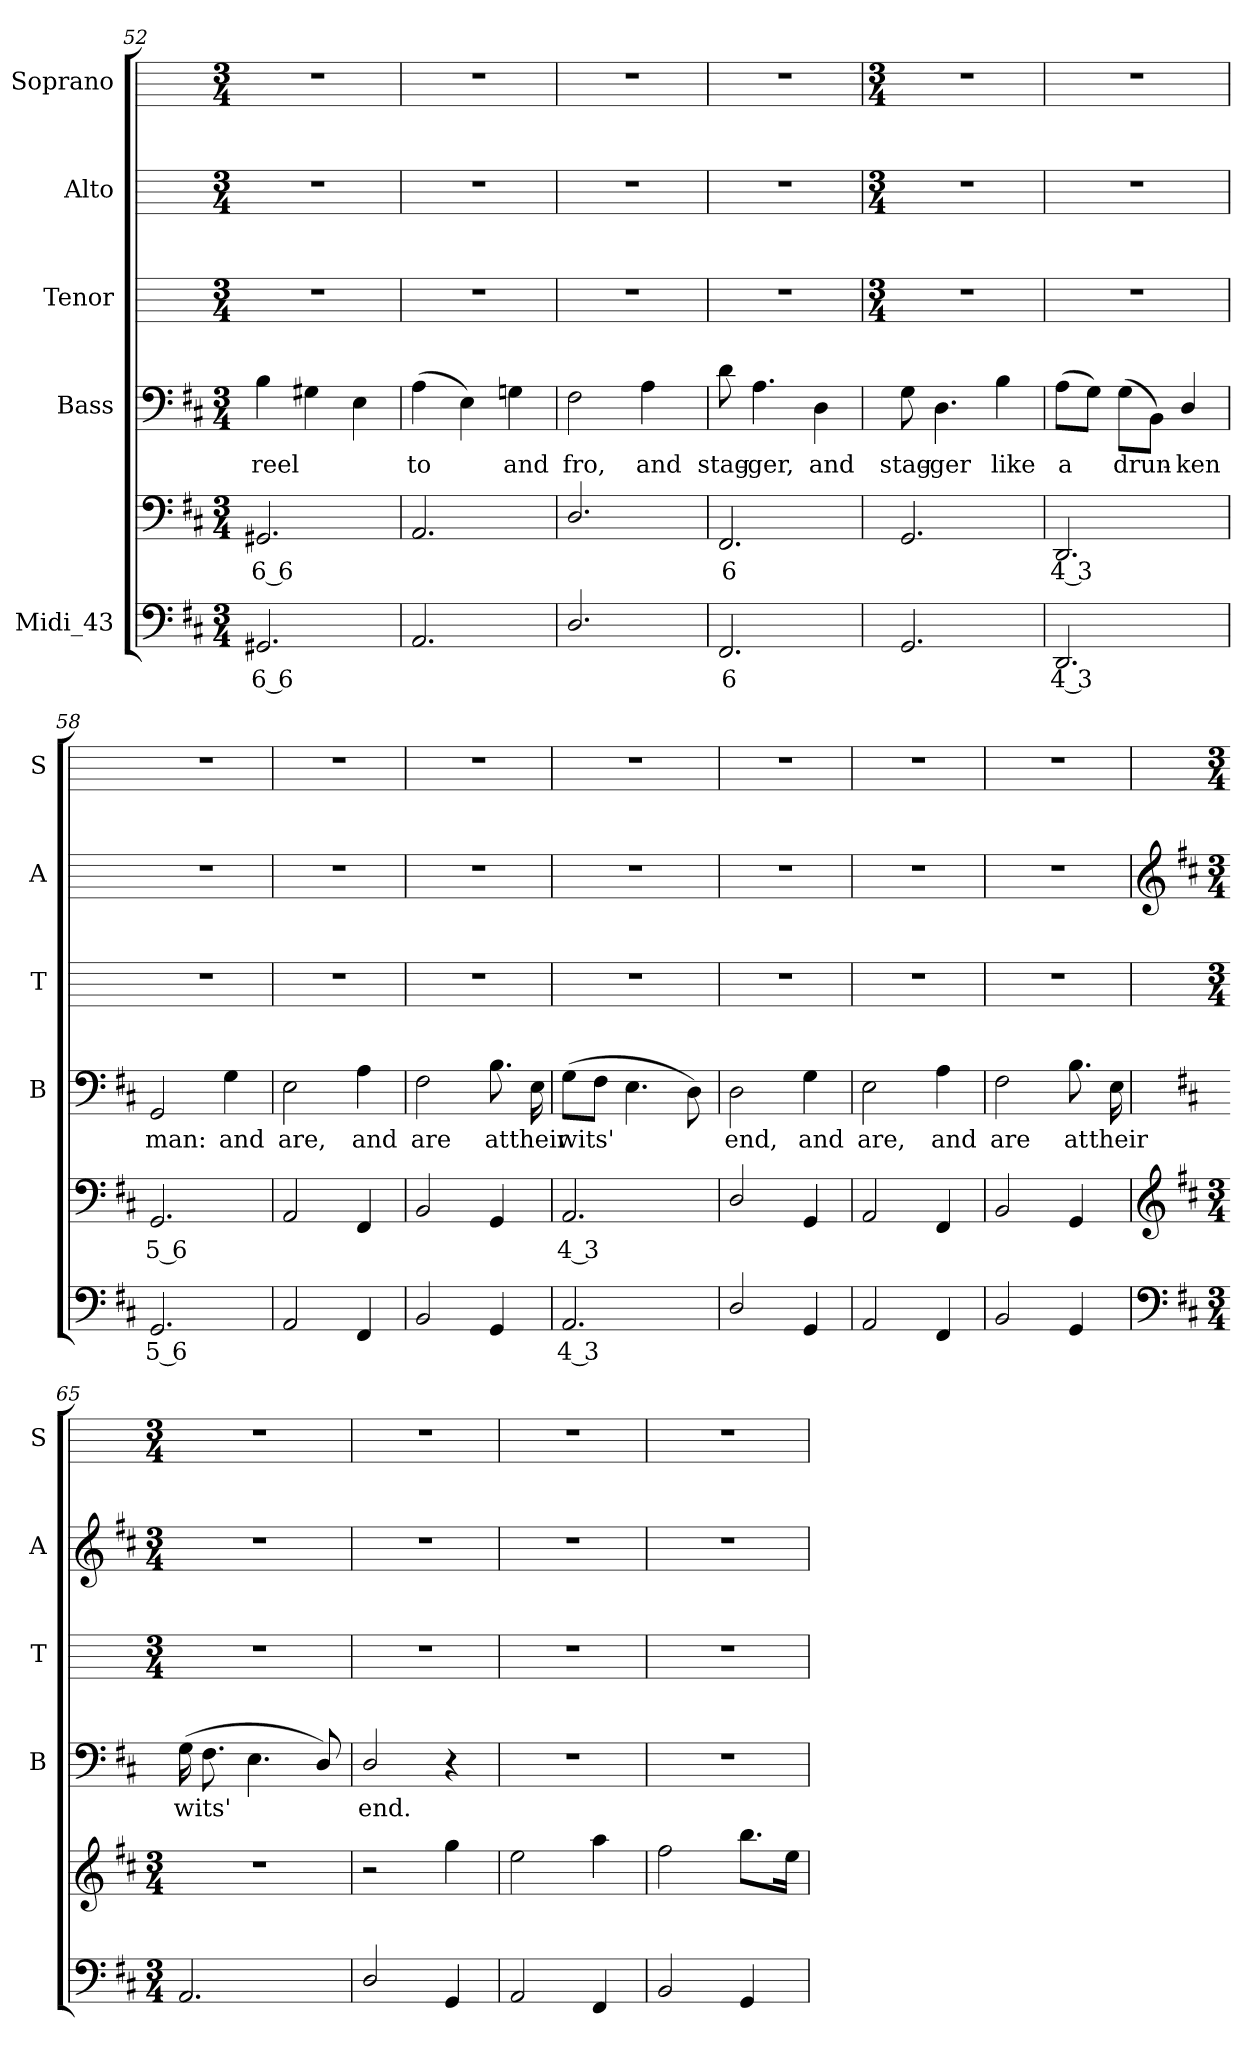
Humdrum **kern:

**kern	**text	**kern	**text	**kern	**text	**kern	**kern	**kern
*part5	*part5	*part5	*part5	*part4	*part4	*part3	*part2	*part1
*staff6	*staff6	*staff5	*staff5	*staff4	*staff4	*staff3	*staff2	*staff1
*I"Midi_43	*	*	*	*I"Bass	*	*I"Tenor	*I"Alto	*I"Soprano
*	*	*	*	*I'B	*	*I'T	*I'A	*I'S
*	*	*clefF4	*	*clefF4	*	*	*	*
*k[f#c#]	*	*k[f#c#]	*	*k[f#c#]	*	*	*	*
*D:	*	*D:	*	*D:	*	*	*	*
*M3/4	*	*M3/4	*	*M3/4	*	*M3/4	*M3/4	*M3/4
=52	=52	=52	=52	=52	=52	=52	=52	=52
!	!LO:LY:b	!	!LO:LY:b	!	!LO:LY:b	!	!	!
2.GG#X	6 6	2.GG#X	6 6	4B	reel	2.r	2.r	2.r
.	.	.	.	4G#X	.	.	.	.
.	.	.	.	4E	.	.	.	.
=53	=53	=53	=53	=53	=53	=53	=53	=53
!	!	!	!	!	!LO:LY:b	!	!	!
2.AA	.	2.AA	.	(4A	to	2.r	2.r	2.r
.	.	.	.	4E)	.	.	.	.
!	!	!	!	!	!LO:LY:b	!	!	!
.	.	.	.	4Gn	and	.	.	.
=54	=54	=54	=54	=54	=54	=54	=54	=54
!	!	!	!	!	!LO:LY:b	!	!	!
2.D/	.	2.D/	.	2F#	fro,	2.r	2.r	2.r
!	!	!	!	!	!LO:LY:b	!	!	!
.	.	.	.	4A	and	.	.	.
=55	=55	=55	=55	=55	=55	=55	=55	=55
!	!LO:LY:b	!	!LO:LY:b	!	!LO:LY:b	!	!	!
2.FF#	6	2.FF#	6	8d	stag-	2.r	2.r	2.r
!	!	!	!	!	!LO:LY:b	!	!	!
.	.	.	.	4.A	-ger,	.	.	.
!	!	!	!	!	!LO:LY:b	!	!	!
.	.	.	.	4D	and	.	.	.
!!LO:LB:g=z
=56	=56	=56	=56	=56	=56	=56	=56	=56
*	*	*	*	*	*	*M3/4	*M3/4	*M3/4
!	!	!	!	!	!LO:LY:b	!	!	!
2.GG	.	2.GG	.	8G	stag-	2.r	2.r	2.r
!	!	!	!	!	!LO:LY:b	!	!	!
.	.	.	.	4.D	-ger	.	.	.
!	!	!	!	!	!LO:LY:b	!	!	!
.	.	.	.	4B	like	.	.	.
=57	=57	=57	=57	=57	=57	=57	=57	=57
!	!LO:LY:b	!	!LO:LY:b	!	!LO:LY:b	!	!	!
2.DD	4 3	2.DD	4 3	(>8AL	a	2.r	2.r	2.r
.	.	.	.	8GJ)	.	.	.	.
!	!	!	!	!	!LO:LY:b	!	!	!
.	.	.	.	(8GL	drun-	.	.	.
.	.	.	.	8BBJ)	.	.	.	.
!	!	!	!	!	!LO:LY:b	!	!	!
.	.	.	.	4D/	ken	.	.	.
=58	=58	=58	=58	=58	=58	=58	=58	=58
!	!LO:LY:b	!	!LO:LY:b	!	!LO:LY:b	!	!	!
2.GG	5 6	2.GG	5 6	2GG	man:	2.r	2.r	2.r
!	!	!	!	!	!LO:LY:b	!	!	!
.	.	.	.	4G	and	.	.	.
=59	=59	=59	=59	=59	=59	=59	=59	=59
!	!	!	!	!	!LO:LY:b	!	!	!
2AA	.	2AA	.	2E	are,	2.r	2.r	2.r
!	!	!	!	!	!LO:LY:b	!	!	!
4FF#	.	4FF#	.	4A	and	.	.	.
=60	=60	=60	=60	=60	=60	=60	=60	=60
!	!	!	!	!	!LO:LY:b	!	!	!
2BB	.	2BB	.	2F#	are	2.r	2.r	2.r
!	!	!	!	!	!LO:LY:b	!	!	!
4GG	.	4GG	.	8.B	at	.	.	.
!	!	!	!	!	!LO:LY:b	!	!	!
.	.	.	.	16E	their	.	.	.
=61	=61	=61	=61	=61	=61	=61	=61	=61
!	!LO:LY:b	!	!LO:LY:b	!	!LO:LY:b	!	!	!
2.AA	4 3	2.AA	4 3	(>8GL	wits'	2.r	2.r	2.r
.	.	.	.	8F#J	.	.	.	.
.	.	.	.	4.E	.	.	.	.
.	.	.	.	8D)	.	.	.	.
=62	=62	=62	=62	=62	=62	=62	=62	=62
!	!	!	!	!	!LO:LY:b	!	!	!
2D/	.	2D/	.	2D	end,	2.r	2.r	2.r
!	!	!	!	!	!LO:LY:b	!	!	!
4GG	.	4GG	.	4G	and	.	.	.
=63	=63	=63	=63	=63	=63	=63	=63	=63
!	!	!	!	!	!LO:LY:b	!	!	!
2AA	.	2AA	.	2E	are,	2.r	2.r	2.r
!	!	!	!	!	!LO:LY:b	!	!	!
4FF#	.	4FF#	.	4A	and	.	.	.
=64	=64	=64	=64	=64	=64	=64	=64	=64
!	!	!	!	!	!LO:LY:b	!	!	!
2BB	.	2BB	.	2F#	are	2.r	2.r	2.r
!	!	!	!	!	!LO:LY:b	!	!	!
4GG	.	4GG	.	8.B	at	.	.	.
!	!	!	!	!	!LO:LY:b	!	!	!
.	.	.	.	16E	their	.	.	.
!!LO:LB:g=z
=65	=65	=65	=65	=65	=65	=65	=65	=65
*clefF4	*	*clefG2	*	*	*	*	*clefG2	*
*k[f#c#]	*	*k[f#c#]	*	*	*	*	*k[f#c#]	*
*D:	*	*D:	*	*	*	*	*D:	*
*M3/4	*	*M3/4	*	*	*	*M3/4	*M3/4	*M3/4
!	!	!LO:N:vis=1	!	!	!LO:LY:b	!	!LO:N:vis=1	!
2.AA	.	2.r	.	(>16GLL	wits'	2.r	2.r	2.r
.	.	.	.	8.F#J	.	.	.	.
.	.	.	.	4.E	.	.	.	.
.	.	.	.	8D/)	.	.	.	.
=66	=66	=66	=66	=66	=66	=66	=66	=66
!	!	!	!	!	!LO:LY:b	!	!LO:N:vis=1	!
2D/	.	2r	.	2D/	end.	2.r	2.r	2.r
4GG	.	4gg	.	4r	.	.	.	.
=67	=67	=67	=67	=67	=67	=67	=67	=67
!	!	!	!	!LO:N:vis=1	!	!	!LO:N:vis=1	!
2AA	.	2ee	.	2.r	.	2.r	2.r	2.r
4FF#	.	4aa	.	.	.	.	.	.
=68	=68	=68	=68	=68	=68	=68	=68	=68
!	!	!	!	!LO:N:vis=1	!	!	!LO:N:vis=1	!
2BB	.	2ff#	.	2.r	.	2.r	2.r	2.r
4GG	.	8.bbL	.	.	.	.	.	.
.	.	16eeJ	.	.	.	.	.	.
=	=	=	=	=	=	=	=	=
*-	*-	*-	*-	*-	*-	*-	*-	*-
